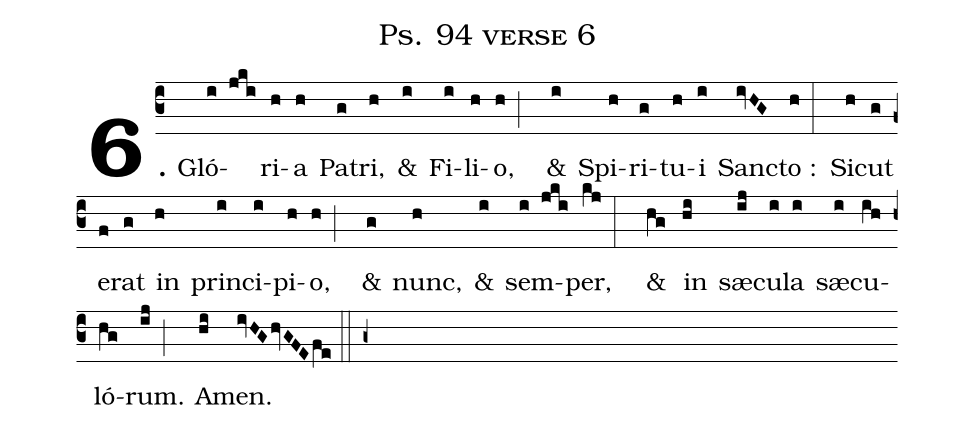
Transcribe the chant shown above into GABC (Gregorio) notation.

name: Ps. 94 verse 6;
annotation:ㅤ;
%%
(c3) <b>6.</b> Gló(i jki)ri(h)a(h) Pa(g)tri,(h) &(i) Fi(i)li(h)o,(h;) &(i) Spi(h)ri(g)tu(h)i(i) San(ivHG)cto :(h:) Sic(h)ut(g) e(f)rat(g) in(h) prin(i)ci(i)pi(h)o,(h;) &(g) nunc,(h) &(i) sem(i jki)per,(kj:) &(hg) in(hi) sæ(ij)cu(i)la(i) sæ(i)cu(ih)ló(hg)rum.(ij;) A(hi)men.(ivHGhvGFEfe::z0)
